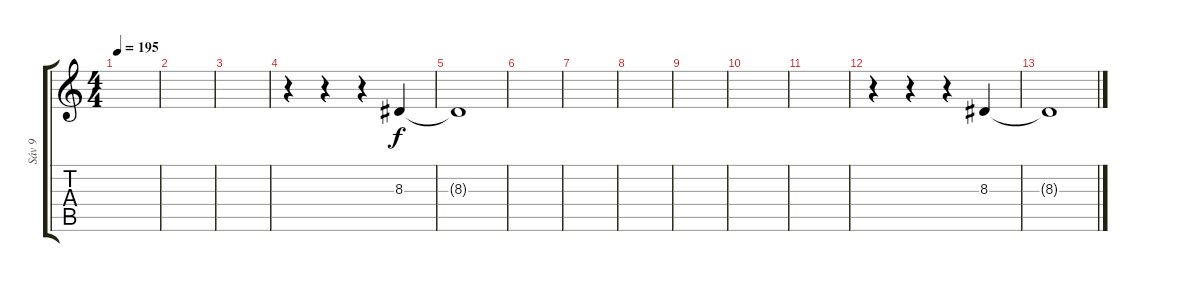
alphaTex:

\track ("Sáv 9" "Sáv 9") {instrument fx5brightness}
\staff {score tabs}
\tuning (E4 B3 G3 D3 A2 E2) {hide}
\ts (4 4)
\tempo 195
\clef g2
\ks c
|
|
|
r.4 r.4 r.4 8.3.4 |
8.3{t}.1 |
|
|
|
|
|
|
r.4 r.4 r.4 8.3.4 |
8.3{t}.1
